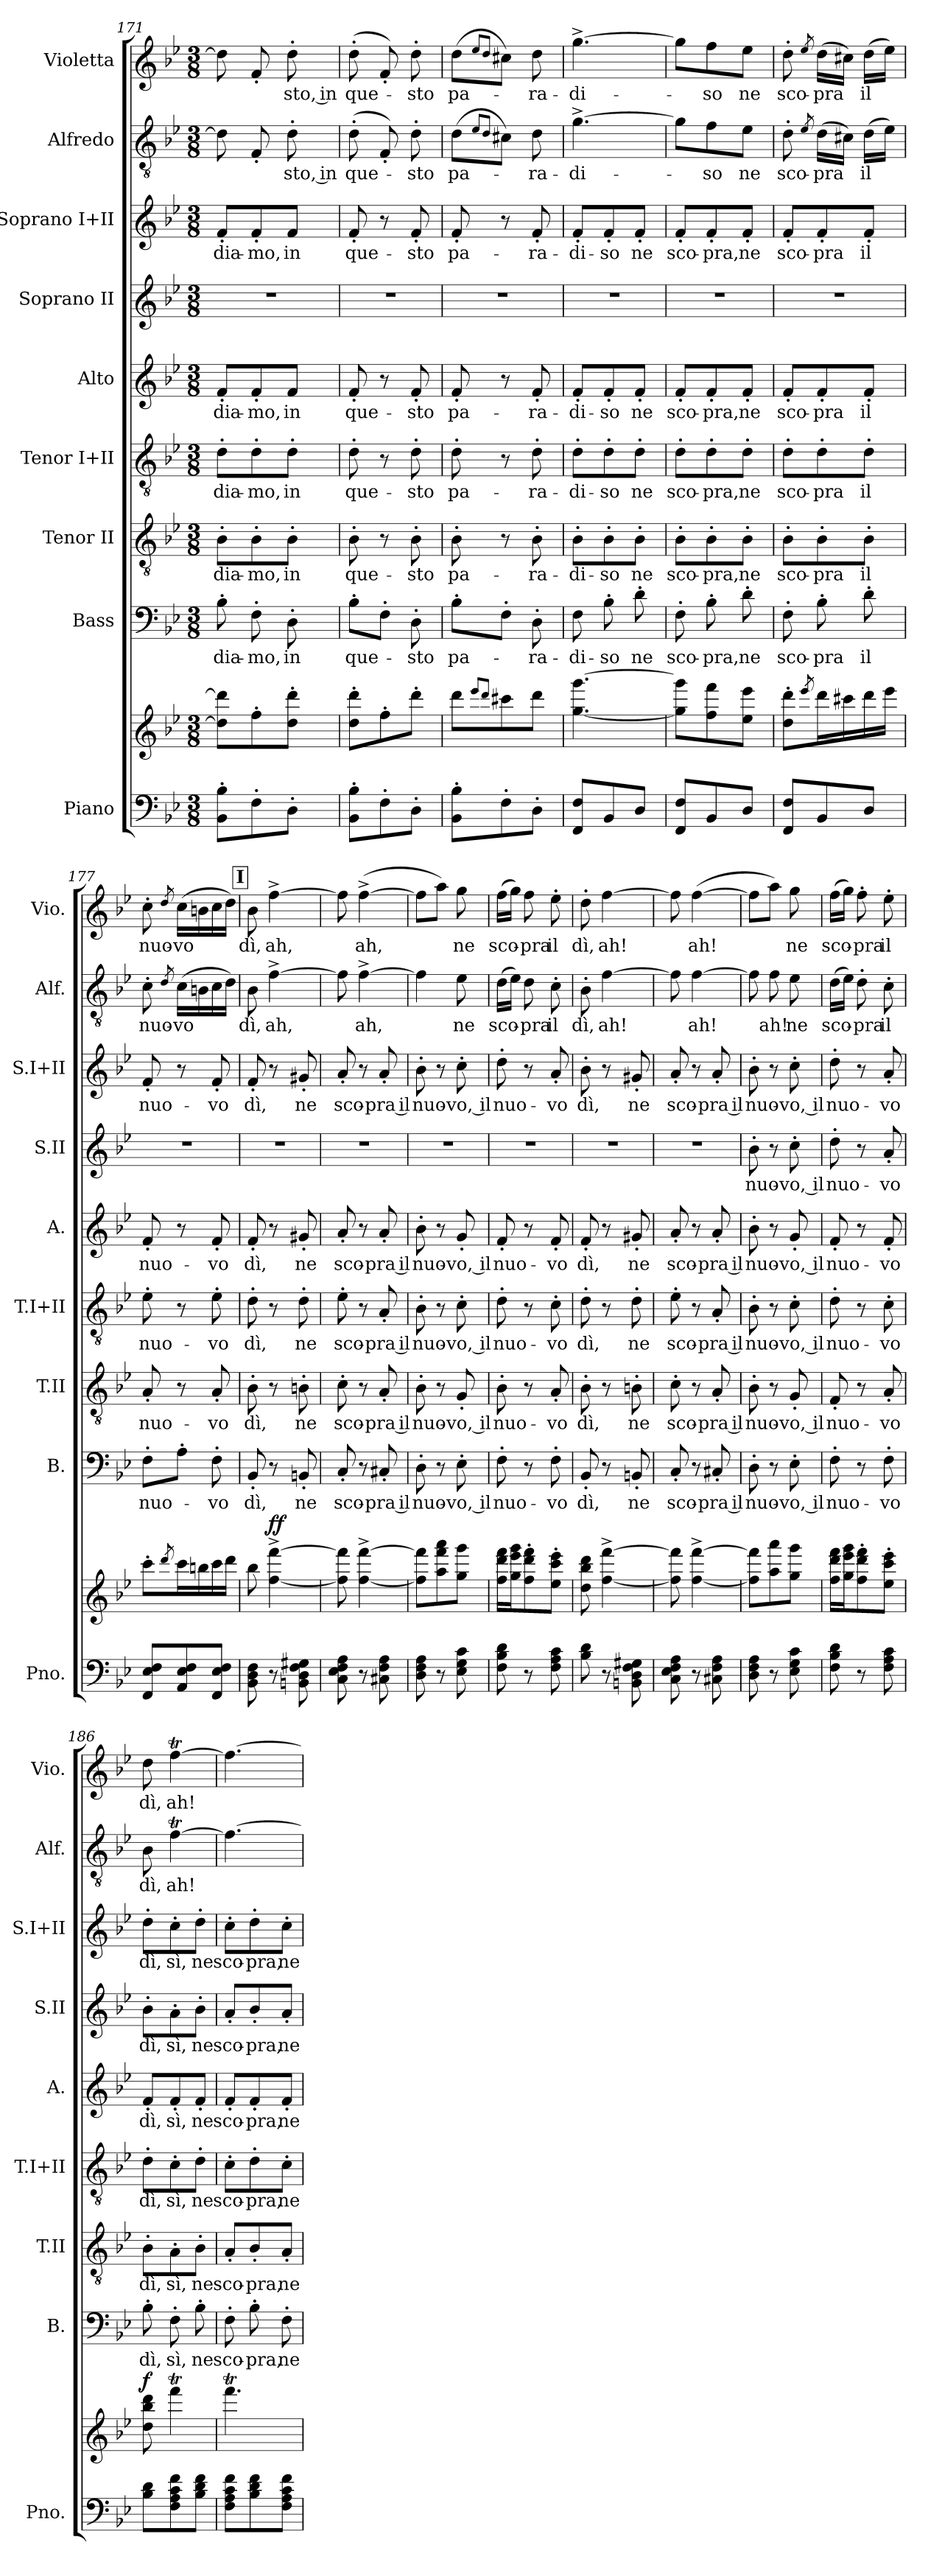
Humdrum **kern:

**kern	**kern	**dynam	**kern	**text	**kern	**text	**kern	**text	**kern	**text	**kern	**text	**kern	**text	**kern	**text	**kern	**text
*part9	*part9	*part9	*part8	*part8	*part7	*part7	*part6	*part6	*part5	*part5	*part4	*part4	*part3	*part3	*part2	*part2	*part1	*part1
*staff10	*staff9	*staff9/10	*staff8	*staff8	*staff7	*staff7	*staff6	*staff6	*staff5	*staff5	*staff4	*staff4	*staff3	*staff3	*staff2	*staff2	*staff1	*staff1
*I"Piano	*	*	*I"Bass	*	*I"Tenor II	*	*I"Tenor I+II	*	*I"Alto	*	*I"Soprano II	*	*I"Soprano I+II	*	*I"Alfredo	*	*I"Violetta	*
*I'Pno.	*	*	*I'B.	*	*I'T.II	*	*I'T.I+II	*	*I'A.	*	*I'S.II	*	*I'S.I+II	*	*I'Alf.	*	*I'Vio.	*
*clefF4	*clefG2	*	*clefF4	*	*clefGv2	*	*clefGv2	*	*clefG2	*	*clefG2	*	*clefG2	*	*clefGv2	*	*clefG2	*
*k[b-e-]	*k[b-e-]	*	*k[b-e-]	*	*k[b-e-]	*	*k[b-e-]	*	*k[b-e-]	*	*k[b-e-]	*	*k[b-e-]	*	*k[b-e-]	*	*k[b-e-]	*
*M3/8	*M3/8	*	*M3/8	*	*M3/8	*	*M3/8	*	*M3/8	*	*M3/8	*	*M3/8	*	*M3/8	*	*M3/8	*
=171	=171	=171	=171	=171	=171	=171	=171	=171	=171	=171	=171	=171	=171	=171	=171	=171	=171	=171
!	!	!	!	!LO:LY:b	!	!LO:LY:b	!	!LO:LY:b	!	!LO:LY:b	!	!	!	!LO:LY:b	!	!	!	!
8BB-\' 8B-\'L	8dd\] 8ddd\]L	.	8B-'\	-dia-	8B-'\L	-dia-	8d'\L	-dia-	8f'/L	-dia-	4.r	.	8f'/L	-dia-	8d\]	.	8dd\]	.
!	!	!	!	!LO:LY:b	!	!LO:LY:b	!	!LO:LY:b	!	!LO:LY:b	!	!	!	!LO:LY:b	!	!	!	!
8F'\	8ff'\	.	8F'\	-mo,	8B-'\	-mo,	8d'\	-mo,	8f'/	-mo,	.	.	8f'/	-mo,	8F'/	.	8f'/	.
!	!	!	!	!LO:LY:b	!	!LO:LY:b	!	!LO:LY:b	!	!LO:LY:b	!	!	!	!LO:LY:b	!	!LO:LY:b	!	!LO:LY:b
8D'\J	8dd\' 8ddd\'J	.	8D'\	in	8B-'\J	in	8d'\J	in	8f/J	in	.	.	8f/J	in	8d'\	sto, in	8dd'\	sto, in
=172	=172	=172	=172	=172	=172	=172	=172	=172	=172	=172	=172	=172	=172	=172	=172	=172	=172	=172
!	!	!	!	!LO:LY:b	!	!LO:LY:b	!	!LO:LY:b	!	!LO:LY:b	!	!	!	!LO:LY:b	!	!LO:LY:b	!	!LO:LY:b
8BB-\' 8B-\'L	8dd\' 8ddd\'L	.	8B-'\L	que-	8B-'\	que-	8d'\	que-	8f'/	que-	4.r	.	8f'/	que-	(>8d'\	que-	(>8dd'\	que-
8F'\	8ff'\	.	8F'\J	.	8r	.	8r	.	8r	.	.	.	8r	.	8F'/)	.	8f'/)	.
!	!	!	!	!LO:LY:b	!	!LO:LY:b	!	!LO:LY:b	!	!LO:LY:b	!	!	!	!LO:LY:b	!	!LO:LY:b	!	!LO:LY:b
8D'\J	8ddd'\J	.	8D'\	-sto	8B-'\	-sto	8d'\	-sto	8f'/	-sto	.	.	8f'/	-sto	8d'\	-sto	8dd'\	-sto
=173	=173	=173	=173	=173	=173	=173	=173	=173	=173	=173	=173	=173	=173	=173	=173	=173	=173	=173
!	!	!	!	!LO:LY:b	!	!LO:LY:b	!	!LO:LY:b	!	!LO:LY:b	!	!	!	!LO:LY:b	!	!LO:LY:b	!	!LO:LY:b
8BB-\' 8B-\'L	8ddd\L	.	8B-'\L	pa-	8B-'\	pa-	8d'\	pa-	8f'/	pa-	4.r	.	8f'/	pa-	(>8d\L	pa-	(>8dd\L	pa-
.	8qeee-/L	.	.	.	.	.	.	.	.	.	.	.	.	.	8qe-/L	.	8qee-/L	.
.	8qddd/J	.	.	.	.	.	.	.	.	.	.	.	.	.	8qd/J	.	8qdd/J	.
8F'\	8ccc#X\	.	8F'\J	.	8r	.	8r	.	8r	.	.	.	8r	.	8c#X\J)	.	8cc#X\J)	.
!	!	!	!	!LO:LY:b	!	!LO:LY:b	!	!LO:LY:b	!	!LO:LY:b	!	!	!	!LO:LY:b	!	!LO:LY:b	!	!LO:LY:b
8D'\J	8ddd\J	.	8D'\	-ra-	8B-'\	-ra-	8d'\	-ra-	8f'/	-ra-	.	.	8f'/	-ra-	8d\	-ra-	8dd\	-ra-
=174	=174	=174	=174	=174	=174	=174	=174	=174	=174	=174	=174	=174	=174	=174	=174	=174	=174	=174
!	!	!	!	!LO:LY:b	!	!LO:LY:b	!	!LO:LY:b	!	!LO:LY:b	!	!	!	!LO:LY:b	!	!LO:LY:b	!	!LO:LY:b
8FF/ 8F/L	[4.gg\ [4.ggg\	.	8F\	-di-	8B-'\L	-di-	8d'\L	-di-	8f'/L	-di-	4.r	.	8f'/L	-di-	[4.g^\	-di-	[4.gg^\	-di-
!	!	!	!	!LO:LY:b	!	!LO:LY:b	!	!LO:LY:b	!	!LO:LY:b	!	!	!	!LO:LY:b	!	!	!	!
8BB-/	.	.	8B-'\	-so	8B-'\	-so	8d'\	-so	8f'/	-so	.	.	8f'/	-so	.	.	.	.
!	!	!	!	!LO:LY:b	!	!LO:LY:b	!	!LO:LY:b	!	!LO:LY:b	!	!	!	!LO:LY:b	!	!	!	!
8D/J	.	.	8d'\	ne	8B-'\J	ne	8d'\J	ne	8f'/J	ne	.	.	8f'/J	ne	.	.	.	.
=175	=175	=175	=175	=175	=175	=175	=175	=175	=175	=175	=175	=175	=175	=175	=175	=175	=175	=175
!	!	!	!	!LO:LY:b	!	!LO:LY:b	!	!LO:LY:b	!	!LO:LY:b	!	!	!	!LO:LY:b	!	!	!	!
8FF/ 8F/L	8gg\] 8ggg\]L	.	8F'\	sco-	8B-'\L	sco-	8d'\L	sco-	8f'/L	sco-	4.r	.	8f'/L	sco-	8g\L]	.	8gg\L]	.
!	!	!	!	!LO:LY:b	!	!LO:LY:b	!	!LO:LY:b	!	!LO:LY:b	!	!	!	!LO:LY:b	!	!LO:LY:b	!	!LO:LY:b
8BB-/	8ff\ 8fff\	.	8B-'\	-pra,	8B-'\	-pra,	8d'\	-pra,	8f'/	-pra,	.	.	8f'/	-pra,	8f\	-so	8ff\	-so
!	!	!	!	!LO:LY:b	!	!LO:LY:b	!	!LO:LY:b	!	!LO:LY:b	!	!	!	!LO:LY:b	!	!LO:LY:b	!	!LO:LY:b
8D/J	8ee-\ 8eee-\J	.	8d'\	ne	8B-'\J	ne	8d'\J	ne	8f'/J	ne	.	.	8f'/J	ne	8e-\J	ne	8ee-\J	ne
!!LO:PB:g=z
=176	=176	=176	=176	=176	=176	=176	=176	=176	=176	=176	=176	=176	=176	=176	=176	=176	=176	=176
!	!	!	!	!LO:LY:b	!	!LO:LY:b	!	!LO:LY:b	!	!LO:LY:b	!	!	!	!LO:LY:b	!	!LO:LY:b	!	!LO:LY:b
8FF/ 8F/L	8dd\' 8ddd\'L	.	8F'\	sco-	8B-'\L	sco-	8d'\L	sco-	8f'/L	sco-	4.r	.	8f'/L	sco-	8d'\	sco-	8dd'\	sco-
.	8qeee-/	.	.	.	.	.	.	.	.	.	.	.	.	.	8qe-/	.	8qee-/	.
!	!	!	!	!LO:LY:b	!	!LO:LY:b	!	!LO:LY:b	!	!LO:LY:b	!	!	!	!LO:LY:b	!	!LO:LY:b	!	!LO:LY:b
8BB-/	16ddd\L	.	8B-'\	-pra	8B-'\	-pra	8d'\	-pra	8f'/	-pra	.	.	8f'/	-pra	(>16d\LL	-pra	(>16dd\LL	-pra
.	16ccc#X\	.	.	.	.	.	.	.	.	.	.	.	.	.	16c#X\JJ)	.	16cc#X\JJ)	.
!	!	!	!	!LO:LY:b	!	!LO:LY:b	!	!LO:LY:b	!	!LO:LY:b	!	!	!	!LO:LY:b	!	!LO:LY:b	!	!LO:LY:b
8D/J	16ddd\	.	8d'\	il	8B-'\J	il	8d'\J	il	8f'/J	il	.	.	8f'/J	il	(>16d\LL	il	(>16dd\LL	il
.	16eee-\JJ	.	.	.	.	.	.	.	.	.	.	.	.	.	16e-\JJ)	.	16ee-\JJ)	.
=177	=177	=177	=177	=177	=177	=177	=177	=177	=177	=177	=177	=177	=177	=177	=177	=177	=177	=177
!	!	!	!	!LO:LY:b	!	!LO:LY:b	!	!LO:LY:b	!	!LO:LY:b	!	!	!	!LO:LY:b	!	!LO:LY:b	!	!LO:LY:b
8FF/ 8E-/ 8F/L	8ccc'\L	.	8F'\L	nuo-	8A'/	nuo-	8e-'\	nuo-	8f'/	nuo-	4.r	.	8f'/	nuo-	8c'\	nuo-	8cc'\	nuo-
.	8qddd/	.	.	.	.	.	.	.	.	.	.	.	.	.	8qd/	.	8qdd/	.
!	!	!	!	!	!	!	!	!	!	!	!	!	!	!	!	!LO:LY:b	!	!LO:LY:b
8AA/ 8E-/ 8F/	16ccc\L	.	8A'\J	.	8r	.	8r	.	8r	.	.	.	8r	.	(>16c\LL	-vo	(>16cc\LL	-vo
.	16bbn\	.	.	.	.	.	.	.	.	.	.	.	.	.	16Bn\	.	16bn\	.
!	!	!	!	!LO:LY:b	!	!LO:LY:b	!	!LO:LY:b	!	!LO:LY:b	!	!	!	!LO:LY:b	!	!	!	!
8FF/ 8E-/ 8F/J	16ccc\	.	8F'\	-vo	8A'/	-vo	8e-'\	-vo	8f'/	-vo	.	.	8f'/	-vo	16c\	.	16cc\	.
.	16ddd\JJ	.	.	.	.	.	.	.	.	.	.	.	.	.	16d\JJ)	.	16dd\JJ)	.
!!LO:REH:place=s1:a:B:fs=14:t=I
=178	=178	=178	=178	=178	=178	=178	=178	=178	=178	=178	=178	=178	=178	=178	=178	=178	=178	=178
!	!	!	!	!LO:LY:b	!	!LO:LY:b	!	!LO:LY:b	!	!LO:LY:b	!	!	!	!LO:LY:b	!	!LO:LY:b	!	!LO:LY:b
8BB-\ 8D\ 8F\	8bb-\	.	8BB-'/	dì,	8B-'\	dì,	8d'\	dì,	8f'/	dì,	4.r	.	8f'/	dì,	8B-\	dì,	8b-\	dì,
!	!	!LO:DY:a	!	!	!	!	!	!	!	!	!	!	!	!	!	!LO:LY:b	!	!LO:LY:b
8r	[4ff\^ [4fff\^	ff	8r	.	8r	.	8r	.	8r	.	.	.	8r	.	[4f^\	ah,	[4ff^\	ah,
!	!	!	!	!LO:LY:b	!	!LO:LY:b	!	!LO:LY:b	!	!LO:LY:b	!	!	!	!LO:LY:b	!	!	!	!
8BBn\ 8D\ 8F\ 8G#X\	.	.	8BBn'/	ne	8Bn'\	ne	8d'\	ne	8g#X'/	ne	.	.	8g#X'/	ne	.	.	.	.
=179	=179	=179	=179	=179	=179	=179	=179	=179	=179	=179	=179	=179	=179	=179	=179	=179	=179	=179
!	!	!	!	!LO:LY:b	!	!LO:LY:b	!	!LO:LY:b	!	!LO:LY:b	!	!	!	!LO:LY:b	!	!	!	!
8C\ 8E-\ 8F\ 8A\	8ff\] 8fff\]	.	8C'/	sco-	8c'\	sco-	8e-'\	sco-	8a'/	sco-	4.r	.	8a'/	sco-	8f\]	.	8ff\]	.
!	!	!	!	!	!	!	!	!	!	!	!	!	!	!	!	!LO:LY:b	!	!LO:LY:b
8r	[4ff\^ [4fff\^	.	8r	.	8r	.	8r	.	8r	.	.	.	8r	.	[4f^\	ah,	(>[4ff^\	ah,
!	!	!	!	!LO:LY:b	!	!LO:LY:b	!	!LO:LY:b	!	!LO:LY:b	!	!	!	!LO:LY:b	!	!	!	!
8C#X\ 8F\ 8A\	.	.	8C#X'/	pra il	8A'/	pra il	8A'/	pra il	8a'/	pra il	.	.	8a'/	pra il	.	.	.	.
=180	=180	=180	=180	=180	=180	=180	=180	=180	=180	=180	=180	=180	=180	=180	=180	=180	=180	=180
!	!	!	!	!LO:LY:b	!	!LO:LY:b	!	!LO:LY:b	!	!LO:LY:b	!	!	!	!LO:LY:b	!	!	!	!
8D\ 8F\ 8A\	8ff\] 8fff\]L	.	8D'\	nuo-	8B-'\	nuo-	8B-'\	nuo-	8b-'\	nuo-	4.r	.	8b-'\	nuo-	4f\]	.	8ff\L]	.
8r	8aa\ 8fff\ 8aaa\	.	8r	.	8r	.	8r	.	8r	.	.	.	8r	.	.	.	8aa\J)	.
!	!	!	!	!LO:LY:b	!	!LO:LY:b	!	!LO:LY:b	!	!LO:LY:b	!	!	!	!LO:LY:b	!	!LO:LY:b	!	!LO:LY:b
8E-\ 8G\ 8c\	8gg\ 8ggg\J	.	8E-'\	vo, il	8G'/	vo, il	8c'\	vo, il	8g'/	vo, il	.	.	8cc'\	vo, il	8e-\	ne	8gg\	ne
=181	=181	=181	=181	=181	=181	=181	=181	=181	=181	=181	=181	=181	=181	=181	=181	=181	=181	=181
!	!	!	!	!LO:LY:b	!	!LO:LY:b	!	!LO:LY:b	!	!LO:LY:b	!	!	!	!LO:LY:b	!	!LO:LY:b	!	!LO:LY:b
8F\ 8B-\ 8d\	16ff\ 16ddd\ 16fff\LL	.	8F'\	nuo-	8B-'\	nuo-	8d'\	nuo-	8f'/	nuo-	4.r	.	8dd'\	nuo-	(>16d\LL	sco-	(>16ff\LL	sco-
.	16gg\ 16eee-\ 16ggg\J	.	.	.	.	.	.	.	.	.	.	.	.	.	16e-\JJ)	.	16gg\JJ)	.
!	!	!	!	!	!	!	!	!	!	!	!	!	!	!	!	!LO:LY:b	!	!LO:LY:b
8r	8ff\' 8ddd\' 8fff\'	.	8r	.	8r	.	8r	.	8r	.	.	.	8r	.	8d\	-pra	8ff\	-pra
!	!	!	!	!LO:LY:b	!	!LO:LY:b	!	!LO:LY:b	!	!LO:LY:b	!	!	!	!LO:LY:b	!	!LO:LY:b	!	!LO:LY:b
8F\ 8A\ 8c\	8ee-\' 8ccc\' 8eee-\'J	.	8F'\	-vo	8A'/	-vo	8c'\	-vo	8f'/	-vo	.	.	8a'/	-vo	8c'\	il	8ee-'\	il
=182	=182	=182	=182	=182	=182	=182	=182	=182	=182	=182	=182	=182	=182	=182	=182	=182	=182	=182
!	!	!	!	!LO:LY:b	!	!LO:LY:b	!	!LO:LY:b	!	!LO:LY:b	!	!	!	!LO:LY:b	!	!LO:LY:b	!	!LO:LY:b
8B-\ 8d\	8dd\ 8bb-\ 8ddd\	.	8BB-'/	dì,	8B-'\	dì,	8d'\	dì,	8f'/	dì,	4.r	.	8b-'\	dì,	8B-'\	dì,	8dd'\	dì,
!	!	!	!	!	!	!	!	!	!	!	!	!	!	!	!	!LO:LY:b	!	!LO:LY:b
8r	[4ff\^ [4fff\^	.	8r	.	8r	.	8r	.	8r	.	.	.	8r	.	[4f\	ah!	[4ff\	ah!
!	!	!	!	!LO:LY:b	!	!LO:LY:b	!	!LO:LY:b	!	!LO:LY:b	!	!	!	!LO:LY:b	!	!	!	!
8BBn\ 8D\ 8F\ 8G#X\	.	.	8BBn'/	ne	8Bn'\	ne	8d'\	ne	8g#X'/	ne	.	.	8g#X'/	ne	.	.	.	.
=183	=183	=183	=183	=183	=183	=183	=183	=183	=183	=183	=183	=183	=183	=183	=183	=183	=183	=183
!	!	!	!	!LO:LY:b	!	!LO:LY:b	!	!LO:LY:b	!	!LO:LY:b	!	!	!	!LO:LY:b	!	!	!	!
8C\ 8E-\ 8F\ 8A\	8ff\] 8fff\]	.	8C'/	sco-	8c'\	sco-	8e-'\	sco-	8a'/	sco-	4.r	.	8a'/	sco-	8f\]	.	8ff\]	.
!	!	!	!	!	!	!	!	!	!	!	!	!	!	!	!	!LO:LY:b	!	!LO:LY:b
8r	[4ff\^ [4fff\^	.	8r	.	8r	.	8r	.	8r	.	.	.	8r	.	[4f\	ah!	(>[4ff\	ah!
!	!	!	!	!LO:LY:b	!	!LO:LY:b	!	!LO:LY:b	!	!LO:LY:b	!	!	!	!LO:LY:b	!	!	!	!
8C#X\ 8F\ 8A\	.	.	8C#X'/	pra il	8A'/	pra il	8A'/	pra il	8a'/	pra il	.	.	8a'/	pra il	.	.	.	.
!!LO:PB:g=z
=184	=184	=184	=184	=184	=184	=184	=184	=184	=184	=184	=184	=184	=184	=184	=184	=184	=184	=184
!	!	!	!	!LO:LY:b	!	!LO:LY:b	!	!LO:LY:b	!	!LO:LY:b	!	!LO:LY:b	!	!LO:LY:b	!	!	!	!
8D\ 8F\ 8A\	8ff\] 8fff\]L	.	8D'\	nuo-	8B-'\	nuo-	8B-'\	nuo-	8b-'\	nuo-	8b-'\	nuo-	8b-'\	nuo-	8f\]	.	8ff\L]	.
!	!	!	!	!	!	!	!	!	!	!	!	!	!	!	!	!LO:LY:b	!	!
8r	8aa\ 8aaa\	.	8r	.	8r	.	8r	.	8r	.	8r	.	8r	.	8f\	ah!	8aa\J)	.
!	!	!	!	!LO:LY:b	!	!LO:LY:b	!	!LO:LY:b	!	!LO:LY:b	!	!LO:LY:b	!	!LO:LY:b	!	!LO:LY:b	!	!LO:LY:b
8E-\ 8G\ 8c\	8gg\ 8ggg\J	.	8E-'\	vo, il	8G'/	vo, il	8c'\	vo, il	8g'/	vo, il	8cc'\	vo, il	8cc'\	vo, il	8e-\	ne	8gg\	ne
=185	=185	=185	=185	=185	=185	=185	=185	=185	=185	=185	=185	=185	=185	=185	=185	=185	=185	=185
!	!	!	!	!LO:LY:b	!	!LO:LY:b	!	!LO:LY:b	!	!LO:LY:b	!	!LO:LY:b	!	!LO:LY:b	!	!LO:LY:b	!	!LO:LY:b
8F\ 8B-\ 8d\	16ff\ 16ddd\ 16fff\LL	.	8F'\	nuo-	8F'/	nuo-	8d'\	nuo-	8f'/	nuo-	8dd'\	nuo-	8dd'\	nuo-	(>16d\LL	sco-	(>16ff\LL	sco-
.	16gg\ 16eee-\ 16ggg\J	.	.	.	.	.	.	.	.	.	.	.	.	.	16e-\JJ)	.	16gg\JJ)	.
!	!	!	!	!	!	!	!	!	!	!	!	!	!	!	!	!LO:LY:b	!	!LO:LY:b
8r	8ff\' 8ddd\' 8fff\'	.	8r	.	8r	.	8r	.	8r	.	8r	.	8r	.	8d'\	-pra	8ff'\	-pra
!	!	!	!	!LO:LY:b	!	!LO:LY:b	!	!LO:LY:b	!	!LO:LY:b	!	!LO:LY:b	!	!LO:LY:b	!	!LO:LY:b	!	!LO:LY:b
8F\ 8A\ 8c\	8ee-\' 8ccc\' 8eee-\'J	.	8F'\	-vo	8A'/	-vo	8c'\	-vo	8f'/	-vo	8a'/	-vo	8a'/	-vo	8c'\	il	8ee-'\	il
=186	=186	=186	=186	=186	=186	=186	=186	=186	=186	=186	=186	=186	=186	=186	=186	=186	=186	=186
!	!	!LO:DY:a	!	!LO:LY:b	!	!LO:LY:b	!	!LO:LY:b	!	!LO:LY:b	!	!LO:LY:b	!	!LO:LY:b	!	!LO:LY:b	!	!LO:LY:b
8B-\ 8d\L	8dd\ 8bb-\ 8ddd\	f	8B-'\	dì,	8B-'\L	dì,	8d'\L	dì,	8f'/L	dì,	8b-'\L	dì,	8dd'\L	dì,	8B-\	dì,	8dd\	dì,
!	!	!	!	!LO:LY:b	!	!LO:LY:b	!	!LO:LY:b	!	!LO:LY:b	!	!LO:LY:b	!	!LO:LY:b	!	!LO:LY:b	!	!LO:LY:b
8F\ 8A\ 8c\ 8f\	4fffT\	.	8F'\	sì,	8A'\	sì,	8c'\	sì,	8f'/	sì,	8a'\	sì,	8cc'\	sì,	[4fT\	ah!	[4ffT\	ah!
!	!	!	!	!LO:LY:b	!	!LO:LY:b	!	!LO:LY:b	!	!LO:LY:b	!	!LO:LY:b	!	!LO:LY:b	!	!	!	!
8B-\ 8d\ 8f\J	.	.	8B-'\	ne	8B-'\J	ne	8d'\J	ne	8f'/J	ne	8b-'\J	ne	8dd'\J	ne	.	.	.	.
=187	=187	=187	=187	=187	=187	=187	=187	=187	=187	=187	=187	=187	=187	=187	=187	=187	=187	=187
!	!	!	!	!LO:LY:b	!	!LO:LY:b	!	!LO:LY:b	!	!LO:LY:b	!	!LO:LY:b	!	!LO:LY:b	!	!	!	!
8F\ 8A\ 8c\ 8f\L	4.fffT\	.	8F'\	sco-	8A'/L	sco-	8c'\L	sco-	8f'/L	sco-	8a'/L	sco-	8cc'\L	sco-	4.f\_	.	4.ff\_	.
!	!	!	!	!LO:LY:b	!	!LO:LY:b	!	!LO:LY:b	!	!LO:LY:b	!	!LO:LY:b	!	!LO:LY:b	!	!	!	!
8B-\ 8d\ 8f\	.	.	8B-'\	-pra,	8B-'/	-pra,	8d'\	-pra,	8f'/	-pra,	8b-'/	-pra,	8dd'\	-pra,	.	.	.	.
!	!	!	!	!LO:LY:b	!	!LO:LY:b	!	!LO:LY:b	!	!LO:LY:b	!	!LO:LY:b	!	!LO:LY:b	!	!	!	!
8F\ 8A\ 8c\ 8f\J	.	.	8F'\	ne	8A'/J	ne	8c'\J	ne	8f'/J	ne	8a'/J	ne	8cc'\J	ne	.	.	.	.
=	=	=	=	=	=	=	=	=	=	=	=	=	=	=	=	=	=	=
*-	*-	*-	*-	*-	*-	*-	*-	*-	*-	*-	*-	*-	*-	*-	*-	*-	*-	*-
